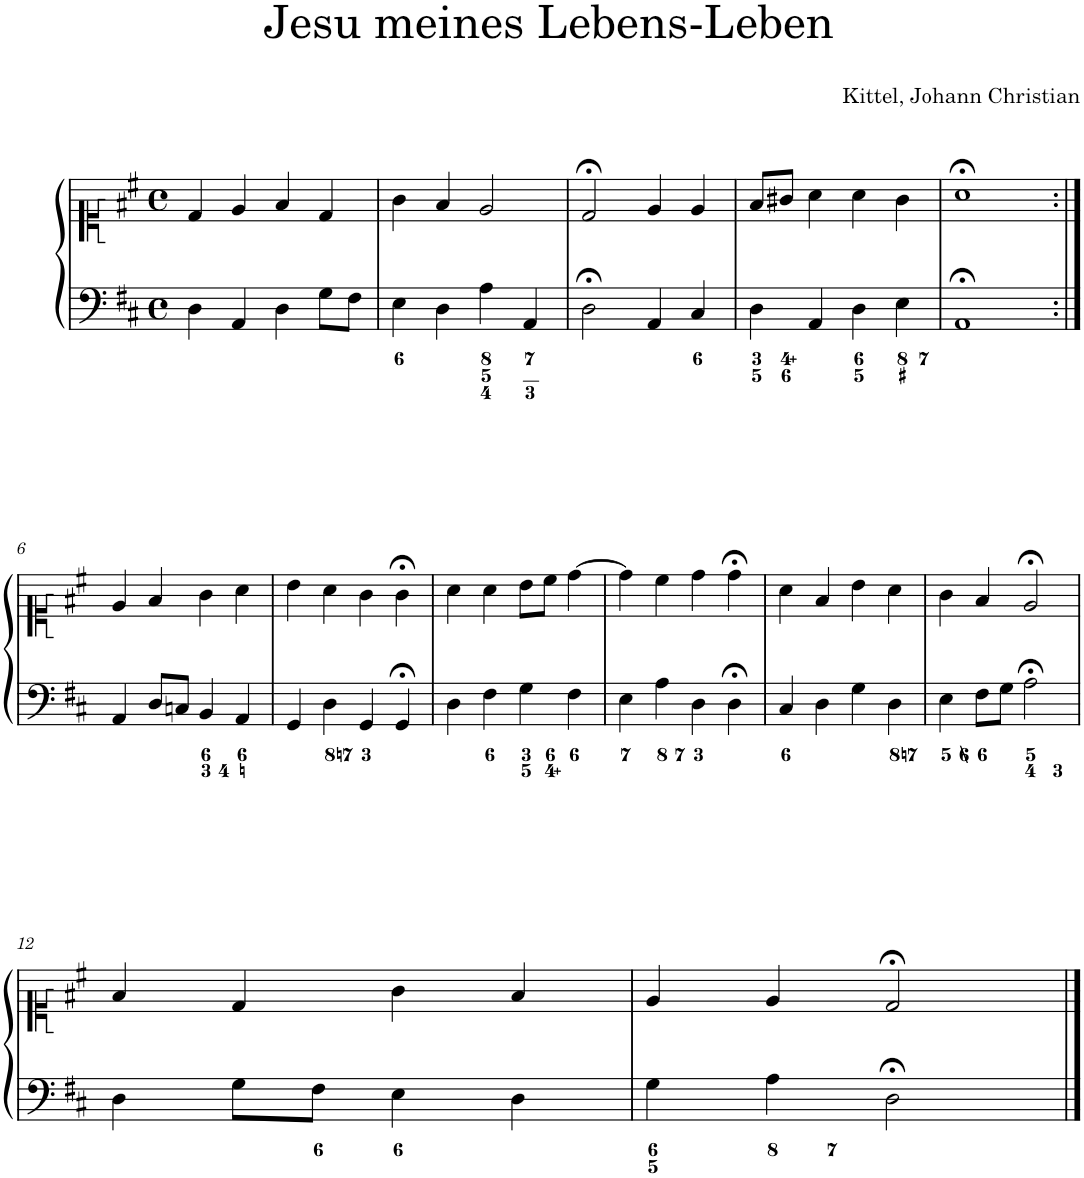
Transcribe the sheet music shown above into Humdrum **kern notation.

**kern	**kern
*part1	*part1
*staff2	*staff1
*I"Piano	*
*I'Pno.	*
*clefF4	*clefC1
*k[f#c#]	*k[f#c#]
*M4/4	*M4/4
*met(c)	*met(c)
=1	=1
4D\	4d/
4AA/	4e/
4D\	4f#/
8G\L	4d/
8F#\J	.
=2	=2
4E\	4g\
4D\	4f#/
4A\	2e/
4AA/	.
=3	=3
2D;<\	2d;</
4AA/	4e/
4C#/	4e/
=4	=4
4D\	8f#/L
.	8g#X/J
4AA/	4a\
4D\	4a\
4E\	4g#\
=5	=5
1AA;<	1a;<
!!LO:LB:g=z
=6:|!	=6:|!
4AA/	4e/
8D/L	4f#/
8Cn/J	.
4BB/	4g\
4AA/	4a\
=7	=7
4GG/	4b\
4D\	4a\
4GG/	4g\
4GG;</	4g;<\
=8	=8
4D\	4a\
4F#\	4a\
4G\	8b\L
.	8cc#\J
4F#\	[4dd\
=9	=9
4E\	4dd\]
4A\	4cc#\
4D\	4dd\
4D;<\	4dd;<\
=10	=10
4C#/	4a\
4D\	4f#/
4G\	4b\
4D\	4a\
=11	=11
4E\	4g\
8F#\L	4f#/
8G\J	.
2A;<\	2e;</
!!LO:LB:g=z
=12	=12
4D\	4f#/
8G\L	4d/
8F#\J	.
4E\	4g\
4D\	4f#/
=13	=13
4G\	4e/
4A\	4e/
2D;<\	2d;</
==	==
*-	*-
